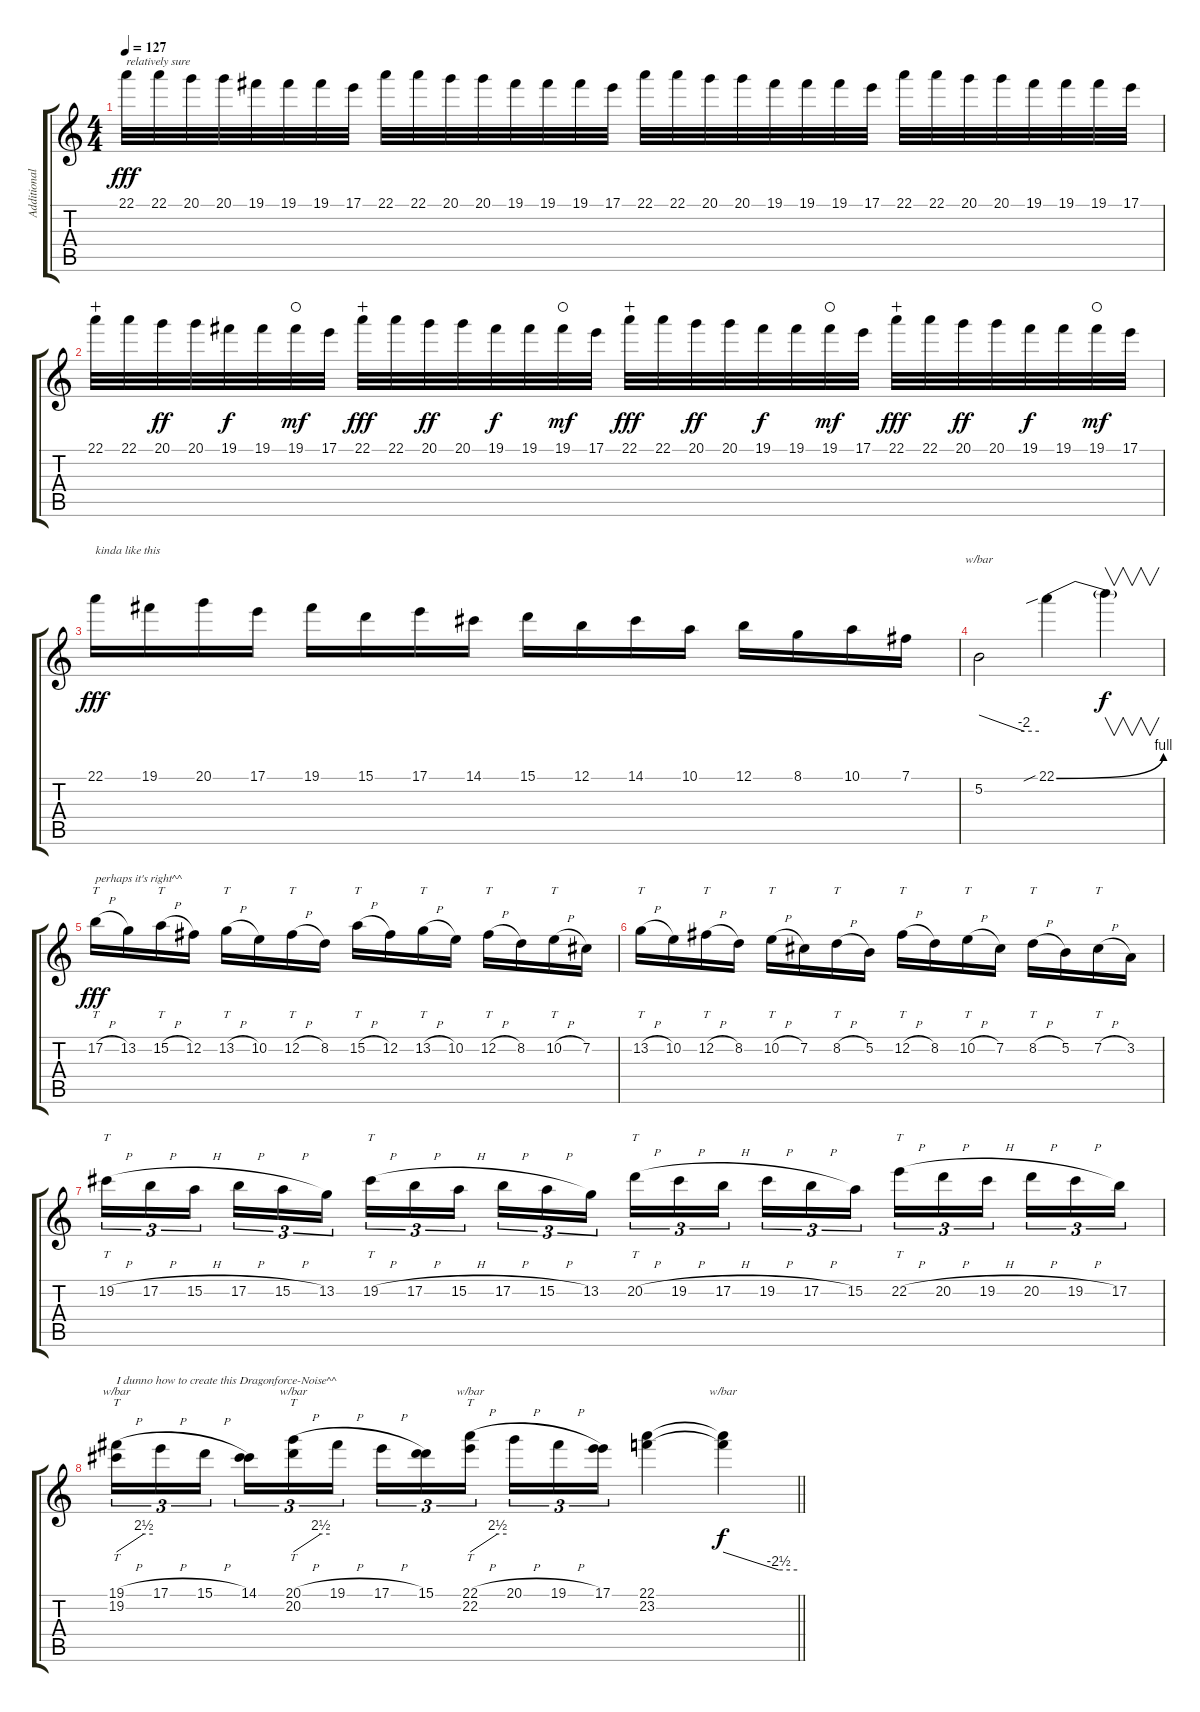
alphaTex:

\track ("Additional Stuff" "Additional") {instrument distortionguitar}
\staff {score tabs}
\tuning (B3 Gb3 D3 A2 E2 B1) {hide}
\ts (4 4)
\tempo 127
\clef g2
\ks c
22.1.32{txt "relatively sure" dy fff balance 13} 22.1.32 20.1.32 20.1.32 19.1.32 19.1.32 19.1.32 17.1.32 22.1.32 22.1.32 20.1.32 20.1.32 19.1.32 19.1.32 19.1.32 17.1.32 22.1.32 22.1.32 20.1.32 20.1.32 19.1.32 19.1.32 19.1.32 17.1.32 22.1.32 22.1.32 20.1.32 20.1.32 19.1.32 19.1.32 19.1.32 17.1.32 |
22.1.32{wahc} 22.1.32 20.1.32{dy ff} 20.1.32 19.1.32{dy f} 19.1.32 19.1.32{dy mf waho} 17.1.32 22.1.32{dy fff wahc} 22.1.32 20.1.32{dy ff} 20.1.32 19.1.32{dy f} 19.1.32 19.1.32{dy mf waho} 17.1.32 22.1.32{dy fff wahc} 22.1.32 20.1.32{dy ff} 20.1.32 19.1.32{dy f} 19.1.32 19.1.32{dy mf waho} 17.1.32 22.1.32{dy fff wahc} 22.1.32 20.1.32{dy ff} 20.1.32 19.1.32{dy f} 19.1.32 19.1.32{dy mf waho} 17.1.32 |
22.1.16{txt "kinda like this" dy fff} 19.1.16 20.1.16 17.1.16 19.1.16 15.1.16 17.1.16 14.1.16 15.1.16 12.1.16 14.1.16 10.1.16 12.1.16 8.1.16 10.1.16 7.1.16 |
5.2.2{tbe (custom default 0 0 45 -8 60 -8)} 22.1{be (bend 0 0 60 4) sib}.4 22.1{t}.4{v dy f} |
17.2{h}.16{tt txt "perhaps it's right^^" dy fff balance 3} 13.2.16 15.2{h}.16{tt} 12.2.16 13.2{h}.16{tt} 10.2.16 12.2{h}.16{tt} 8.2.16 15.2{h}.16{tt} 12.2.16 13.2{h}.16{tt} 10.2.16 12.2{h}.16{tt} 8.2.16 10.2{h}.16{tt} 7.2.16 |
13.2{h}.16{tt} 10.2.16 12.2{h}.16{tt} 8.2.16 10.2{h}.16{tt} 7.2.16 8.2{h}.16{tt} 5.2.16 12.2{h}.16{tt} 8.2.16 10.2{h}.16{tt} 7.2.16 8.2{h}.16{tt} 5.2.16 7.2{h}.16{tt} 3.2.16 |
19.2{h}.16{tt tu (3 2)} 17.2{h}.16{tu (3 2)} 15.2{h}.16{tu (3 2) beam splitsecondary} 17.2{h}.16{tu (3 2)} 15.2{h}.16{tu (3 2)} 13.2.16{tu (3 2)} 19.2{h}.16{tt tu (3 2)} 17.2{h}.16{tu (3 2)} 15.2{h}.16{tu (3 2) beam splitsecondary} 17.2{h}.16{tu (3 2)} 15.2{h}.16{tu (3 2)} 13.2.16{tu (3 2)} 20.2{h}.16{tt tu (3 2)} 19.2{h}.16{tu (3 2)} 17.2{h}.16{tu (3 2) beam splitsecondary} 19.2{h}.16{tu (3 2)} 17.2{h}.16{tu (3 2)} 15.2.16{tu (3 2)} 22.2{h}.16{tt tu (3 2)} 20.2{h}.16{tu (3 2)} 19.2{h}.16{tu (3 2) beam splitsecondary} 20.2{h}.16{tu (3 2)} 19.2{h}.16{tu (3 2)} 17.2.16{tu (3 2)} |
\barLineRight lightlight
(19.1{h} 19.2).16{tt tu (3 2) tbe (custom default 0 0 45 10 60 10) txt "I dunno how to create this Dragonforce-Noise^^"} 17.1{h}.16{tu (3 2)} 15.1{h}.16{tu (3 2) beam splitsecondary} (14.1 19.2{t}).16{tu (3 2)} (20.1{h} 20.2).16{tt tu (3 2) tbe (custom default 0 0 45 10 60 10)} 19.1{h}.16{tu (3 2)} 17.1{h}.16{tu (3 2)} (15.1 20.2{t}).16{tu (3 2)} (22.1{h} 22.2).16{tt tu (3 2) tbe (custom default 0 0 45 10 60 10) beam splitsecondary} 20.1{h}.16{tu (3 2)} 19.1{h}.16{tu (3 2)} (17.1 22.2{t}).16{tu (3 2)} (22.1 23.2).4 (22.1{t} 23.2{t}).4{tbe (custom default 0 0 45 -10 60 -10) dy f}
